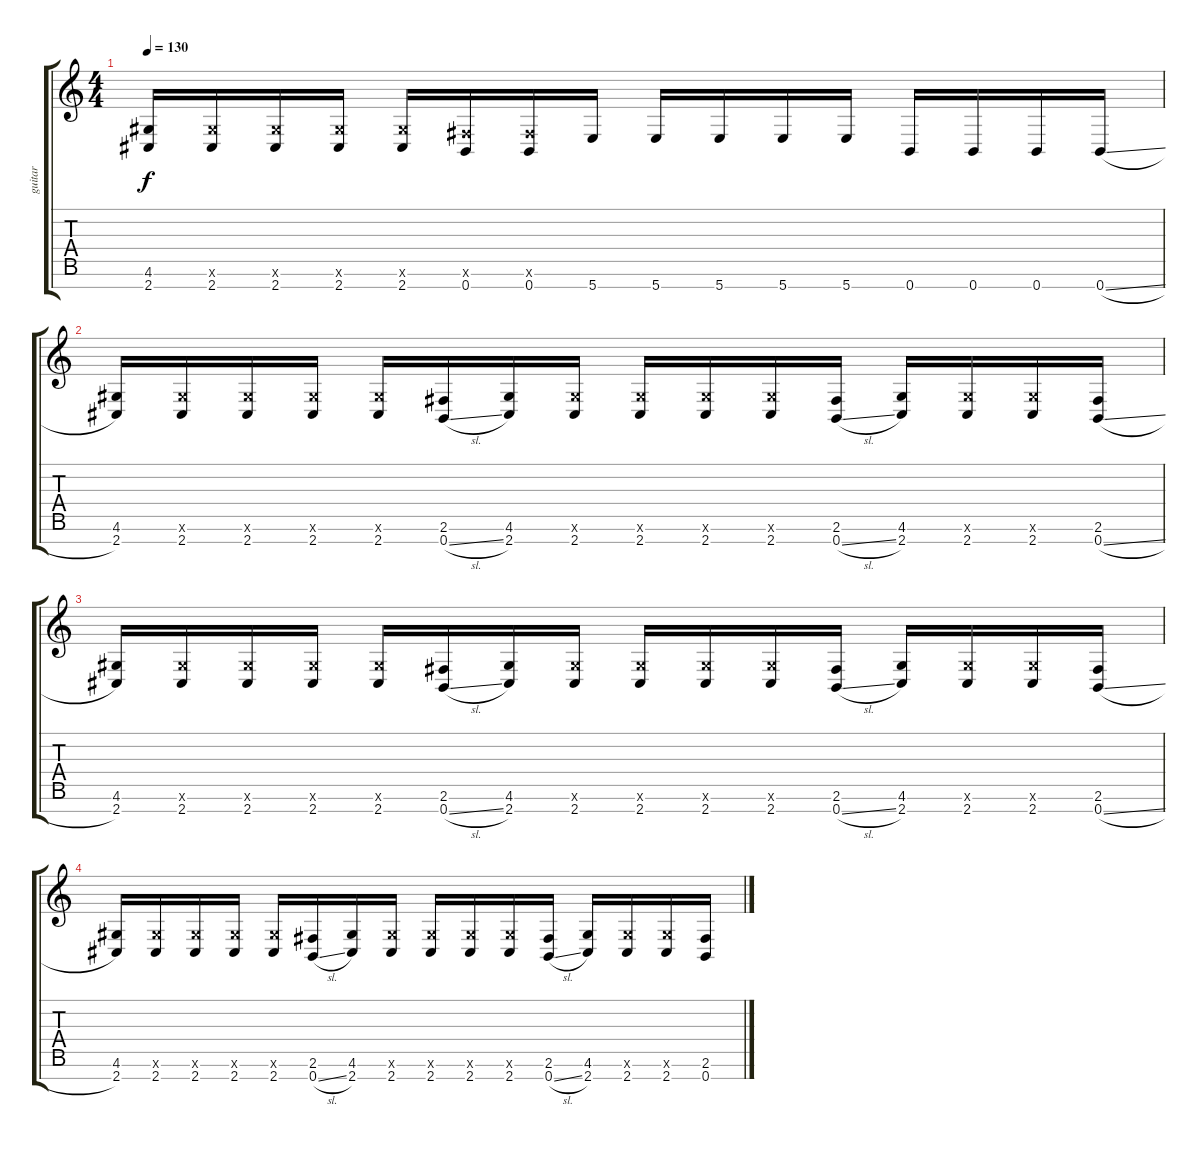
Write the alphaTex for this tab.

\track ("guitar" "guitar") {instrument overdrivenguitar}
\staff {score tabs}
\tuning (E4 B3 G3 D3 A2 E2 B1) {hide}
\ts (4 4)
\tempo 130
\clef g2
\ks c
(4.6 2.7).16{dy f} (4.6{x} 2.7).16 (4.6{x} 2.7).16 (4.6{x} 2.7).16 (4.6{x} 2.7).16 (2.6{x} 0.7).16 (2.6{x} 0.7).16 5.7.16 5.7.16 5.7.16 5.7.16 5.7.16 0.7.16 0.7.16 0.7.16 0.7{sl}.16 |
(4.6 2.7).16 (4.6{x} 2.7).16 (4.6{x} 2.7).16 (4.6{x} 2.7).16 (4.6{x} 2.7).16 (2.6 0.7{sl}).16 (4.6 2.7).16 (4.6{x} 2.7).16 (4.6{x} 2.7).16 (4.6{x} 2.7).16 (4.6{x} 2.7).16 (2.6 0.7{sl}).16 (4.6 2.7).16 (4.6{x} 2.7).16 (4.6{x} 2.7).16 (2.6 0.7{sl}).16 |
(4.6 2.7).16 (4.6{x} 2.7).16 (4.6{x} 2.7).16 (4.6{x} 2.7).16 (4.6{x} 2.7).16 (2.6 0.7{sl}).16 (4.6 2.7).16 (4.6{x} 2.7).16 (4.6{x} 2.7).16 (4.6{x} 2.7).16 (4.6{x} 2.7).16 (2.6 0.7{sl}).16 (4.6 2.7).16 (4.6{x} 2.7).16 (4.6{x} 2.7).16 (2.6 0.7{sl}).16 |
(4.6 2.7).16 (4.6{x} 2.7).16 (4.6{x} 2.7).16 (4.6{x} 2.7).16 (4.6{x} 2.7).16 (2.6 0.7{sl}).16 (4.6 2.7).16 (4.6{x} 2.7).16 (4.6{x} 2.7).16 (4.6{x} 2.7).16 (4.6{x} 2.7).16 (2.6 0.7{sl}).16 (4.6 2.7).16 (4.6{x} 2.7).16 (4.6{x} 2.7).16 (2.6 0.7{sl}).16
